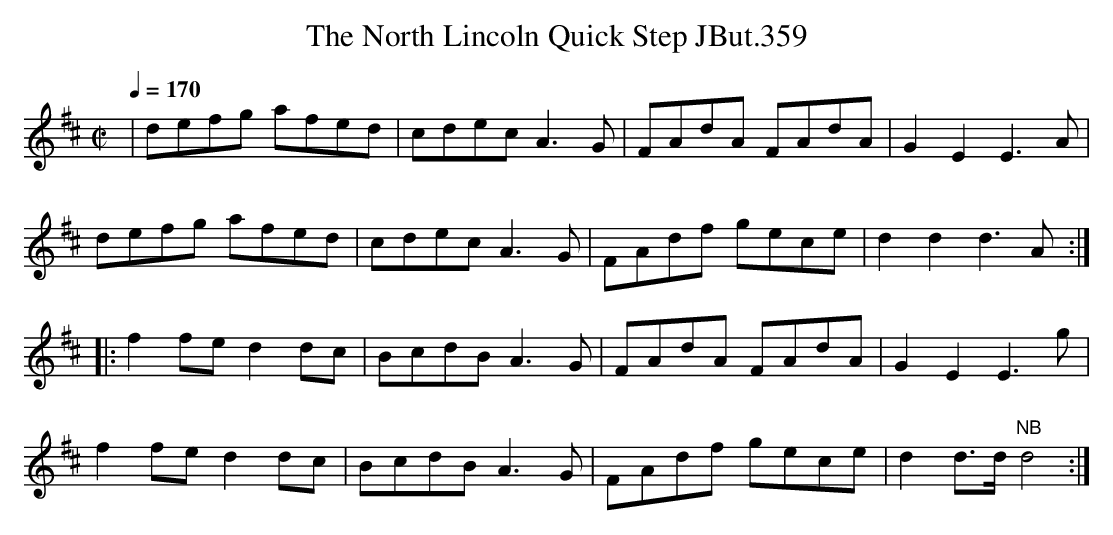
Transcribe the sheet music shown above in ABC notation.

X:1
T:North Lincoln Quick Step JBut.359, The
Q:1/4=170
M:C|
L:1/8
K:D
|defg afed|cdec A3 G|FAdA FAdA|G2 E2 E3  A|
defg afed|cdec A3 G|FAdf gece|d2 d2  d3 A:|
|:f2 fe d2 dc|BcdB A3 G|FAdA FAdA|G2 E2 E3 g|
f2 fe d2 dc|BcdB A3 G|FAdf gece|d2 d>d"NB" d4:|
